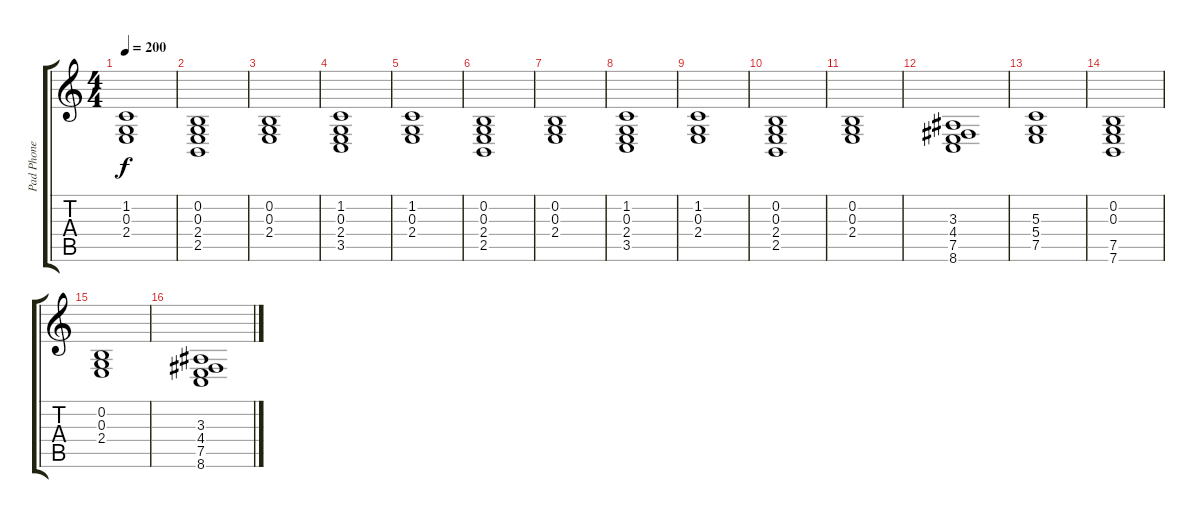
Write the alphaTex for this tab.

\track ("Pad Phone" "Pad Phone") {instrument pad2warm}
\staff {score tabs}
\tuning (E4 B3 G3 D3 A2 E2) {hide}
\ts (4 4)
\tempo 200
\clef g2
\ks c
(1.2 0.3 2.4).1{dy f} |
(0.2 0.3 2.4 2.5).1 |
(0.2 0.3 2.4).1 |
(1.2 0.3 2.4 3.5).1 |
(1.2 0.3 2.4).1 |
(0.2 0.3 2.4 2.5).1 |
(0.2 0.3 2.4).1 |
(1.2 0.3 2.4 3.5).1 |
(1.2 0.3 2.4).1 |
(0.2 0.3 2.4 2.5).1 |
(0.2 0.3 2.4).1 |
(3.3 4.4 7.5 8.6).1 |
(5.3 5.4 7.5).1 |
(0.2 0.3 7.5 7.6).1 |
(0.2 0.3 2.4).1 |
(3.3 4.4 7.5 8.6).1
